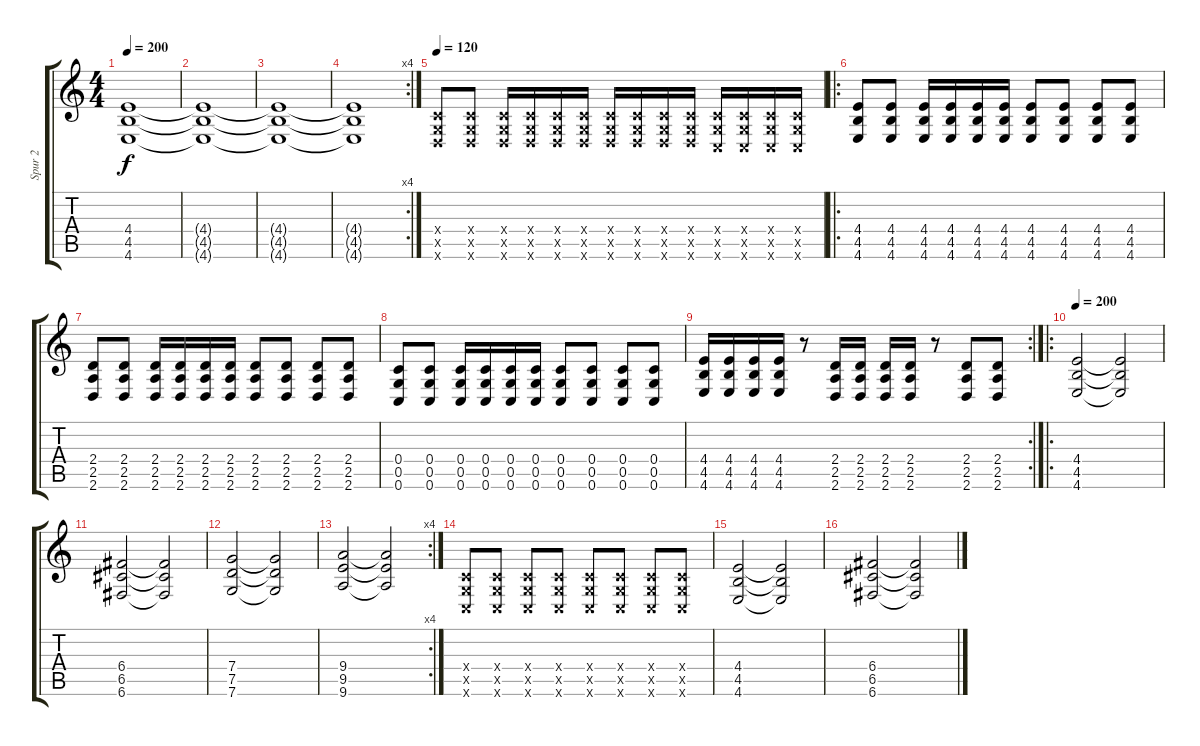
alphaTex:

\track ("Spur 2" "Spur 2") {instrument distortionguitar}
\staff {score tabs}
\tuning (D4 A3 F3 C3 G2 C2) {hide}
\ts (4 4)
\tempo 200
\clef g2
\ks c
(4.4{t} 4.5{t} 4.6{t}).1{dy f} |
(4.4{t} 4.5{t} 4.6{t}).1 |
(4.4{t} 4.5{t} 4.6{t}).1 |
\rc 4
(4.4{t} 4.5{t} 4.6{t}).1 |
\tempo 120
(0.4{x} 0.5{x} 2.6{x}).8 (0.4{x} 0.5{x} 2.6{x}).8 (0.4{x} 0.5{x} 2.6{x}).16 (0.4{x} 0.5{x} 2.6{x}).16 (0.4{x} 0.5{x} 2.6{x}).16 (0.4{x} 0.5{x} 2.6{x}).16 (0.4{x} 0.5{x} 2.6{x}).16 (0.4{x} 0.5{x} 2.6{x}).16 (0.4{x} 0.5{x} 2.6{x}).16 (0.4{x} 0.5{x} 2.6{x}).16 (0.4{x} 0.5{x} 0.6{x}).16 (0.4{x} 0.5{x} 0.6{x}).16 (0.4{x} 0.5{x} 0.6{x}).16 (0.4{x} 0.5{x} 0.6{x}).16 |
\ro
(4.4 4.5 4.6).8 (4.4 4.5 4.6).8 (4.4 4.5 4.6).16 (4.4 4.5 4.6).16 (4.4 4.5 4.6).16 (4.4 4.5 4.6).16 (4.4 4.5 4.6).8 (4.4 4.5 4.6).8 (4.4 4.5 4.6).8 (4.4 4.5 4.6).8 |
(2.4 2.5 2.6).8 (2.4 2.5 2.6).8 (2.4 2.5 2.6).16 (2.4 2.5 2.6).16 (2.4 2.5 2.6).16 (2.4 2.5 2.6).16 (2.4 2.5 2.6).8 (2.4 2.5 2.6).8 (2.4 2.5 2.6).8 (2.4 2.5 2.6).8 |
(0.4 0.5 0.6).8 (0.4 0.5 0.6).8 (0.4 0.5 0.6).16 (0.4 0.5 0.6).16 (0.4 0.5 0.6).16 (0.4 0.5 0.6).16 (0.4 0.5 0.6).8 (0.4 0.5 0.6).8 (0.4 0.5 0.6).8 (0.4 0.5 0.6).8 |
\rc 2
(4.4 4.5 4.6).16 (4.4 4.5 4.6).16 (4.4 4.5 4.6).16 (4.4 4.5 4.6).16 r.8 (2.4 2.5 2.6).16 (2.4 2.5 2.6).16 (2.4 2.5 2.6).16 (2.4 2.5 2.6).16 r.8 (2.4 2.5 2.6).8 (2.4 2.5 2.6).8 |
\ro
\tempo 200
(4.4 4.5 4.6).2 (4.4{t} 4.5{t} 4.6{t}).2 |
(6.4 6.5 6.6).2 (6.4{t} 6.5{t} 6.6{t}).2 |
(7.4 7.5 7.6).2 (7.4{t} 7.5{t} 7.6{t}).2 |
\rc 4
(9.4 9.5 9.6).2 (9.4{t} 9.5{t} 9.6{t}).2 |
(0.4{x} 0.5{x} 0.6{x}).8 (0.4{x} 0.5{x} 0.6{x}).8 (0.4{x} 0.5{x} 0.6{x}).8 (0.4{x} 0.5{x} 0.6{x}).8 (0.4{x} 0.5{x} 0.6{x}).8 (0.4{x} 0.5{x} 0.6{x}).8 (0.4{x} 0.5{x} 0.6{x}).8 (0.4{x} 0.5{x} 0.6{x}).8 |
(4.4 4.5 4.6).2 (4.4{t} 4.5{t} 4.6{t}).2 |
(6.4 6.5 6.6).2 (6.4{t} 6.5{t} 6.6{t}).2
